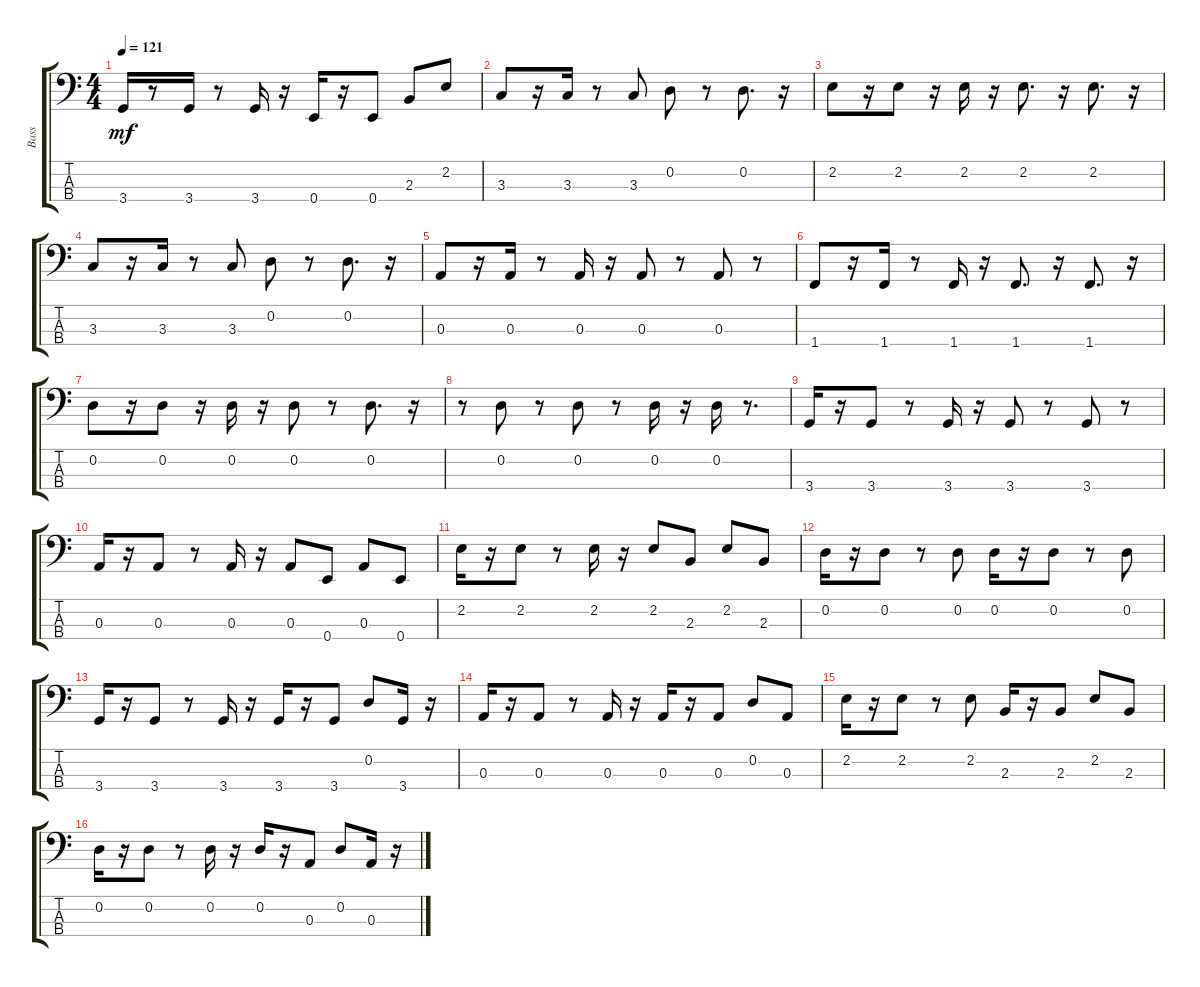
\track ("Bass" "Bass") {instrument electricbassfinger}
\staff {score tabs}
\tuning (G2 D2 A1 E1) {hide}
\ts (4 4)
\tempo 121
\clef f4
\ks c
3.4.16{dy mf} r.8 3.4.16 r.8 3.4.16 r.16 0.4.16 r.16 0.4.8 2.3.8 2.2.8 |
3.3.8 r.16 3.3.16 r.8 3.3.8 0.2.8 r.8 0.2.8{d} r.16 |
2.2.8 r.16 2.2.8 r.16 2.2.16 r.16 2.2.8{d} r.16 2.2.8{d} r.16 |
3.3.8 r.16 3.3.16 r.8 3.3.8 0.2.8 r.8 0.2.8{d} r.16 |
0.3.8 r.16 0.3.16 r.8 0.3.16 r.16 0.3.8 r.8 0.3.8 r.8 |
1.4.8 r.16 1.4.16 r.8 1.4.16 r.16 1.4.8{d} r.16 1.4.8{d} r.16 |
0.2.8 r.16 0.2.8 r.16 0.2.16 r.16 0.2.8 r.8 0.2.8{d} r.16 |
r.8 0.2.8 r.8 0.2.8 r.8 0.2.16 r.16 0.2.16 r.8{d} |
3.4.16 r.16 3.4.8 r.8 3.4.16 r.16 3.4.8 r.8 3.4.8 r.8 |
0.3.16 r.16 0.3.8 r.8 0.3.16 r.16 0.3.8 0.4.8 0.3.8 0.4.8 |
2.2.16 r.16 2.2.8 r.8 2.2.16 r.16 2.2.8 2.3.8 2.2.8 2.3.8 |
0.2.16 r.16 0.2.8 r.8 0.2.8 0.2.16 r.16 0.2.8 r.8 0.2.8 |
3.4.16 r.16 3.4.8 r.8 3.4.16 r.16 3.4.16 r.16 3.4.8 0.2.8 3.4.16 r.16 |
0.3.16 r.16 0.3.8 r.8 0.3.16 r.16 0.3.16 r.16 0.3.8 0.2.8 0.3.8 |
2.2.16 r.16 2.2.8 r.8 2.2.8 2.3.16 r.16 2.3.8 2.2.8 2.3.8 |
0.2.16 r.16 0.2.8 r.8 0.2.16 r.16 0.2.16 r.16 0.3.8 0.2.8 0.3.16 r.16
